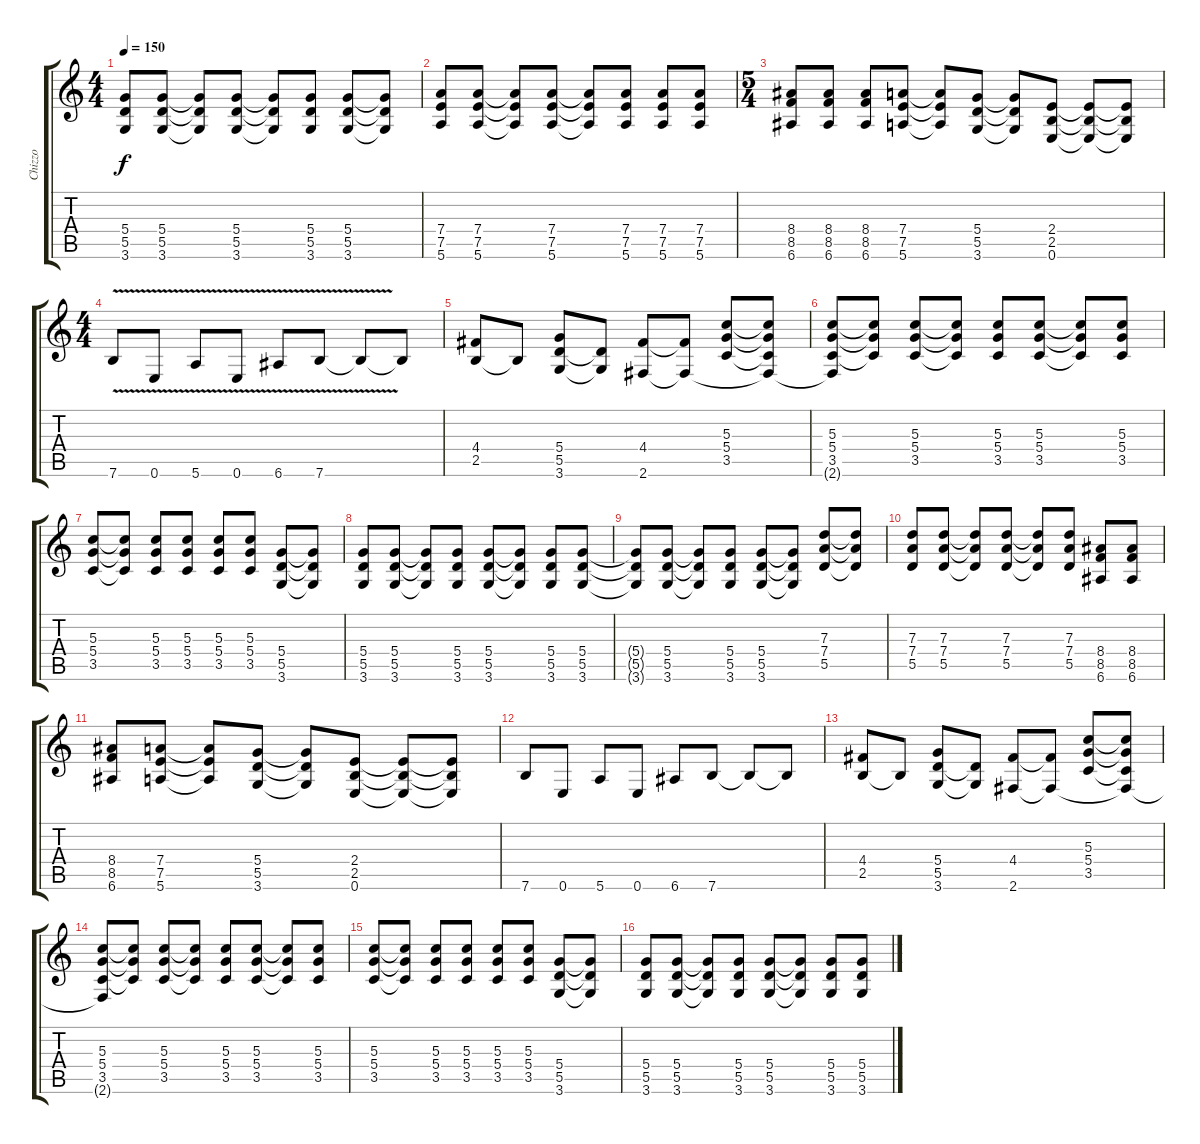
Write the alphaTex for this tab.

\track ("Chizzo" "Chizzo") {instrument distortionguitar}
\staff {score tabs}
\tuning (E4 B3 G3 D3 A2 E2) {hide}
\ts (4 4)
\tempo 150
\clef g2
\ks c
(5.4 5.5 3.6).8{dy f} (5.4 5.5 3.6).8 (5.4{t} 5.5{t} 3.6{t}).8 (5.4 5.5 3.6).8 (5.4{t} 5.5{t} 3.6{t}).8 (5.4 5.5 3.6).8 (5.4 5.5 3.6).8 (5.4{t} 5.5{t} 3.6{t}).8 |
(7.4 7.5 5.6).8 (7.4 7.5 5.6).8 (7.4{t} 7.5{t} 5.6{t}).8 (7.4 7.5 5.6).8 (7.4{t} 7.5{t} 5.6{t}).8 (7.4 7.5 5.6).8 (7.4 7.5 5.6).8 (7.4 7.5 5.6).8 |
\ts (5 4)
(8.4 8.5 6.6).8 (8.4 8.5 6.6).8 (8.4 8.5 6.6).8 (7.4 7.5 5.6).8 (7.4{t} 7.5{t} 5.6{t}).8 (5.4 5.5 3.6).8 (5.4{t} 5.5{t} 3.6{t}).8 (2.4 2.5 0.6).8 (2.4{t} 2.5{t} 0.6{t}).8 (2.4{t} 2.5{t} 0.6{t}).8 |
\ts (4 4)
7.6{v}.8 0.6{v}.8 5.6{v}.8 0.6{v}.8 6.6{v}.8 7.6{v}.8 7.6{t}.8 7.6{t}.8 |
(4.4 2.5).8 2.5{t}.8 (5.4 5.5 3.6).8 (5.5{t} 3.6{t}).8 (4.4 2.6).8 (4.4{t} 2.6{t}).8 (5.3 5.4 3.5).8 (5.3{t} 5.4{t} 3.5{t} 2.6{t}).8 |
(5.3 5.4 3.5 2.6{t}).8 (5.3{t} 5.4{t} 3.5{t}).8 (5.3 5.4 3.5).8 (5.3{t} 5.4{t} 3.5{t}).8 (5.3 5.4 3.5).8 (5.3 5.4 3.5).8 (5.3{t} 5.4{t} 3.5{t}).8 (5.3 5.4 3.5).8 |
(5.3 5.4 3.5).8 (5.3{t} 5.4{t} 3.5{t}).8 (5.3 5.4 3.5).8 (5.3 5.4 3.5).8 (5.3 5.4 3.5).8 (5.3 5.4 3.5).8 (5.4 5.5 3.6).8 (5.4{t} 5.5{t} 3.6{t}).8 |
(5.4 5.5 3.6).8 (5.4 5.5 3.6).8 (5.4{t} 5.5{t} 3.6{t}).8 (5.4 5.5 3.6).8 (5.4 5.5 3.6).8 (5.4{t} 5.5{t} 3.6{t}).8 (5.4 5.5 3.6).8 (5.4 5.5 3.6).8 |
(5.4{t} 5.5{t} 3.6{t}).8 (5.4 5.5 3.6).8 (5.4{t} 5.5{t} 3.6{t}).8 (5.4 5.5 3.6).8 (5.4 5.5 3.6).8 (5.4{t} 5.5{t} 3.6{t}).8 (7.3 7.4 5.5).8 (7.3{t} 7.4{t} 5.5{t}).8 |
(7.3 7.4 5.5).8 (7.3 7.4 5.5).8 (7.3{t} 7.4{t} 5.5{t}).8 (7.3 7.4 5.5).8 (7.3{t} 7.4{t} 5.5{t}).8 (7.3 7.4 5.5).8 (8.4 8.5 6.6).8 (8.4 8.5 6.6).8 |
(8.4 8.5 6.6).8 (7.4 7.5 5.6).8 (7.4{t} 7.5{t} 5.6{t}).8 (5.4 5.5 3.6).8 (5.4{t} 5.5{t} 3.6{t}).8 (2.4 2.5 0.6).8 (2.4{t} 2.5{t} 0.6{t}).8 (2.4{t} 2.5{t} 0.6{t}).8 |
7.6.8 0.6.8 5.6.8 0.6.8 6.6.8 7.6.8 7.6{t}.8 7.6{t}.8 |
(4.4 2.5).8 2.5{t}.8 (5.4 5.5 3.6).8 (5.5{t} 3.6{t}).8 (4.4 2.6).8 (4.4{t} 2.6{t}).8 (5.3 5.4 3.5).8 (5.3{t} 5.4{t} 3.5{t} 2.6{t}).8 |
(5.3 5.4 3.5 2.6{t}).8 (5.3{t} 5.4{t} 3.5{t}).8 (5.3 5.4 3.5).8 (5.3{t} 5.4{t} 3.5{t}).8 (5.3 5.4 3.5).8 (5.3 5.4 3.5).8 (5.3{t} 5.4{t} 3.5{t}).8 (5.3 5.4 3.5).8 |
(5.3 5.4 3.5).8 (5.3{t} 5.4{t} 3.5{t}).8 (5.3 5.4 3.5).8 (5.3 5.4 3.5).8 (5.3 5.4 3.5).8 (5.3 5.4 3.5).8 (5.4 5.5 3.6).8 (5.4{t} 5.5{t} 3.6{t}).8 |
(5.4 5.5 3.6).8 (5.4 5.5 3.6).8 (5.4{t} 5.5{t} 3.6{t}).8 (5.4 5.5 3.6).8 (5.4 5.5 3.6).8 (5.4{t} 5.5{t} 3.6{t}).8 (5.4 5.5 3.6).8 (5.4 5.5 3.6).8
